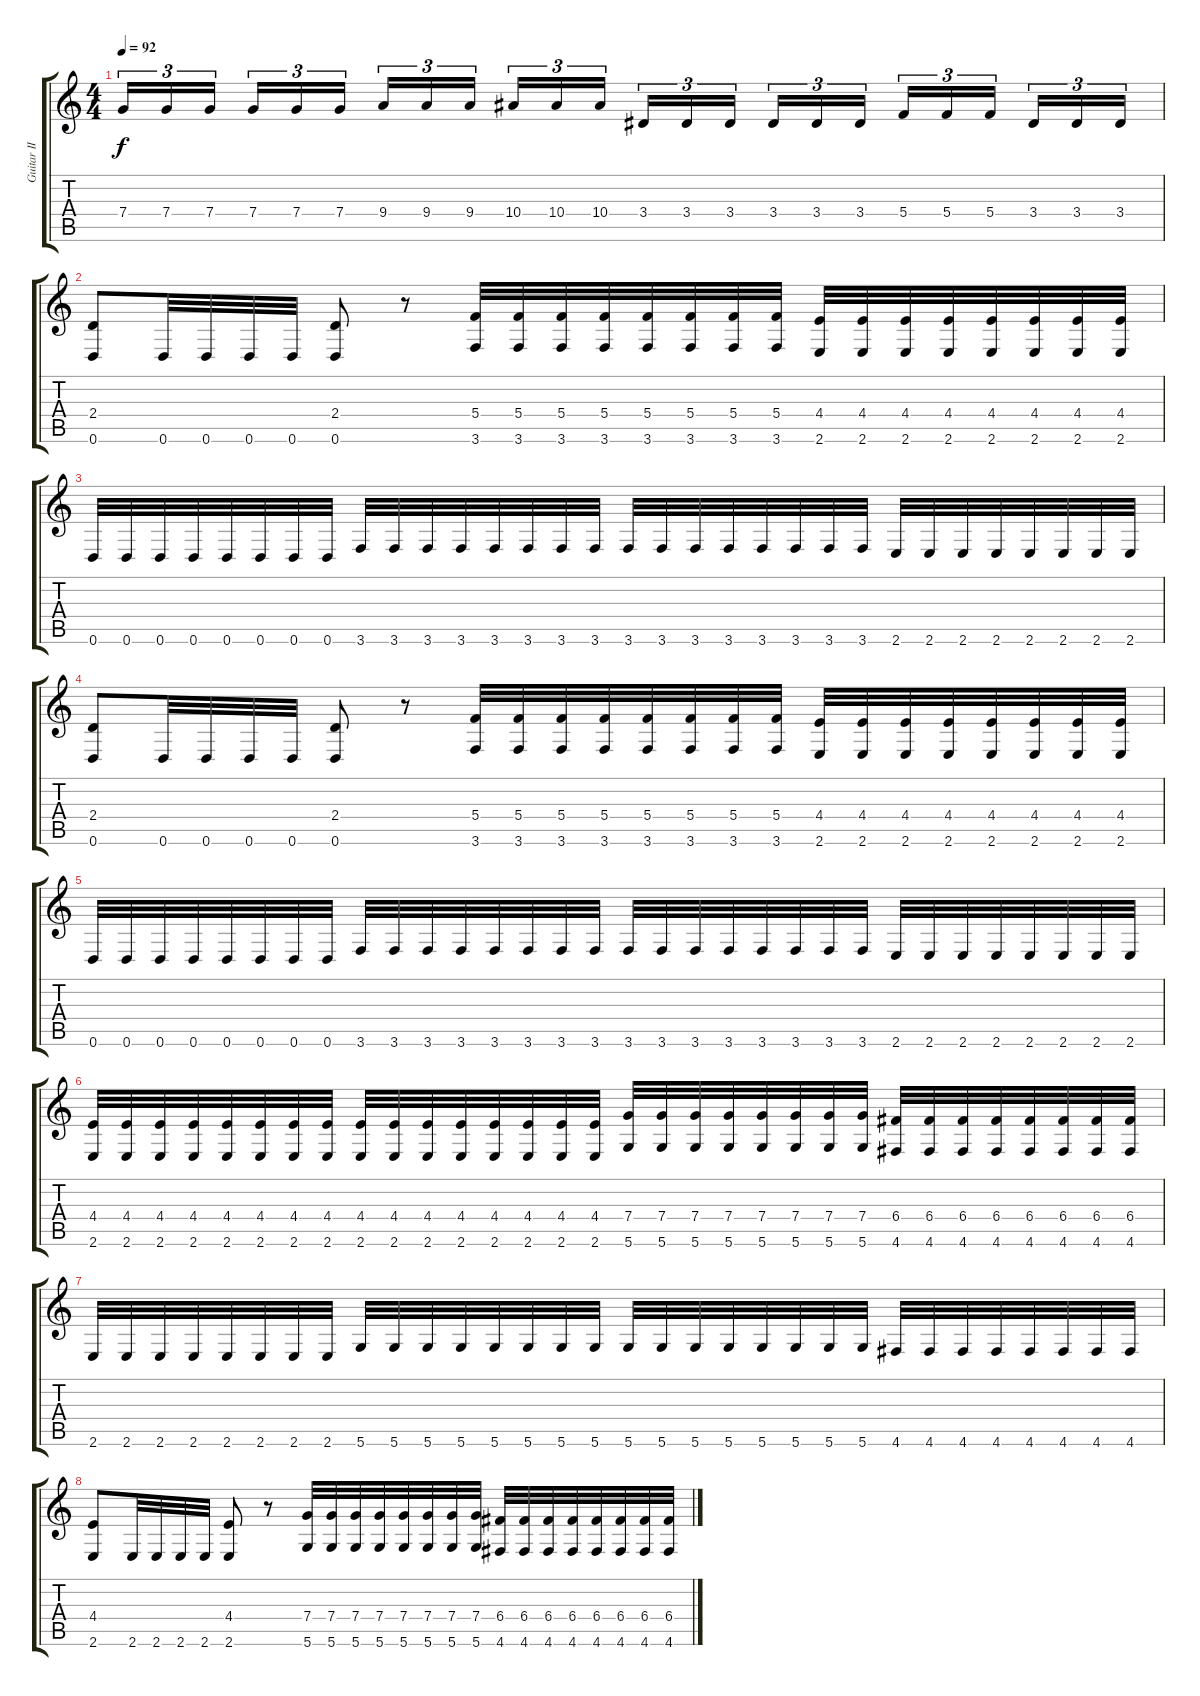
\track ("Guitar II" "Guitar II") {instrument distortionguitar}
\staff {score tabs}
\tuning (D4 A3 F3 C3 G2 D2) {hide}
\ts (4 4)
\tempo 92
\clef g2
\ks c
7.4.16{tu (3 2) dy f} 7.4.16{tu (3 2)} 7.4.16{tu (3 2)} 7.4.16{tu (3 2)} 7.4.16{tu (3 2)} 7.4.16{tu (3 2)} 9.4.16{tu (3 2)} 9.4.16{tu (3 2)} 9.4.16{tu (3 2)} 10.4.16{tu (3 2)} 10.4.16{tu (3 2)} 10.4.16{tu (3 2)} 3.4.16{tu (3 2)} 3.4.16{tu (3 2)} 3.4.16{tu (3 2)} 3.4.16{tu (3 2)} 3.4.16{tu (3 2)} 3.4.16{tu (3 2)} 5.4.16{tu (3 2)} 5.4.16{tu (3 2)} 5.4.16{tu (3 2)} 3.4.16{tu (3 2)} 3.4.16{tu (3 2)} 3.4.16{tu (3 2)} |
(2.4 0.6).8 0.6.32 0.6.32 0.6.32 0.6.32 (2.4 0.6).8 r.8 (5.4 3.6).32 (5.4 3.6).32 (5.4 3.6).32 (5.4 3.6).32 (5.4 3.6).32 (5.4 3.6).32 (5.4 3.6).32 (5.4 3.6).32 (4.4 2.6).32 (4.4 2.6).32 (4.4 2.6).32 (4.4 2.6).32 (4.4 2.6).32 (4.4 2.6).32 (4.4 2.6).32 (4.4 2.6).32 |
0.6.32 0.6.32 0.6.32 0.6.32 0.6.32 0.6.32 0.6.32 0.6.32 3.6.32 3.6.32 3.6.32 3.6.32 3.6.32 3.6.32 3.6.32 3.6.32 3.6.32 3.6.32 3.6.32 3.6.32 3.6.32 3.6.32 3.6.32 3.6.32 2.6.32 2.6.32 2.6.32 2.6.32 2.6.32 2.6.32 2.6.32 2.6.32 |
(2.4 0.6).8 0.6.32 0.6.32 0.6.32 0.6.32 (2.4 0.6).8 r.8 (5.4 3.6).32 (5.4 3.6).32 (5.4 3.6).32 (5.4 3.6).32 (5.4 3.6).32 (5.4 3.6).32 (5.4 3.6).32 (5.4 3.6).32 (4.4 2.6).32 (4.4 2.6).32 (4.4 2.6).32 (4.4 2.6).32 (4.4 2.6).32 (4.4 2.6).32 (4.4 2.6).32 (4.4 2.6).32 |
0.6.32 0.6.32 0.6.32 0.6.32 0.6.32 0.6.32 0.6.32 0.6.32 3.6.32 3.6.32 3.6.32 3.6.32 3.6.32 3.6.32 3.6.32 3.6.32 3.6.32 3.6.32 3.6.32 3.6.32 3.6.32 3.6.32 3.6.32 3.6.32 2.6.32 2.6.32 2.6.32 2.6.32 2.6.32 2.6.32 2.6.32 2.6.32 |
(4.4 2.6).32 (4.4 2.6).32 (4.4 2.6).32 (4.4 2.6).32 (4.4 2.6).32 (4.4 2.6).32 (4.4 2.6).32 (4.4 2.6).32 (4.4 2.6).32 (4.4 2.6).32 (4.4 2.6).32 (4.4 2.6).32 (4.4 2.6).32 (4.4 2.6).32 (4.4 2.6).32 (4.4 2.6).32 (7.4 5.6).32 (7.4 5.6).32 (7.4 5.6).32 (7.4 5.6).32 (7.4 5.6).32 (7.4 5.6).32 (7.4 5.6).32 (7.4 5.6).32 (6.4 4.6).32 (6.4 4.6).32 (6.4 4.6).32 (6.4 4.6).32 (6.4 4.6).32 (6.4 4.6).32 (6.4 4.6).32 (6.4 4.6).32 |
2.6.32 2.6.32 2.6.32 2.6.32 2.6.32 2.6.32 2.6.32 2.6.32 5.6.32 5.6.32 5.6.32 5.6.32 5.6.32 5.6.32 5.6.32 5.6.32 5.6.32 5.6.32 5.6.32 5.6.32 5.6.32 5.6.32 5.6.32 5.6.32 4.6.32 4.6.32 4.6.32 4.6.32 4.6.32 4.6.32 4.6.32 4.6.32 |
(4.4 2.6).8 2.6.32 2.6.32 2.6.32 2.6.32 (4.4 2.6).8 r.8 (7.4 5.6).32 (7.4 5.6).32 (7.4 5.6).32 (7.4 5.6).32 (7.4 5.6).32 (7.4 5.6).32 (7.4 5.6).32 (7.4 5.6).32 (6.4 4.6).32 (6.4 4.6).32 (6.4 4.6).32 (6.4 4.6).32 (6.4 4.6).32 (6.4 4.6).32 (6.4 4.6).32 (6.4 4.6).32
